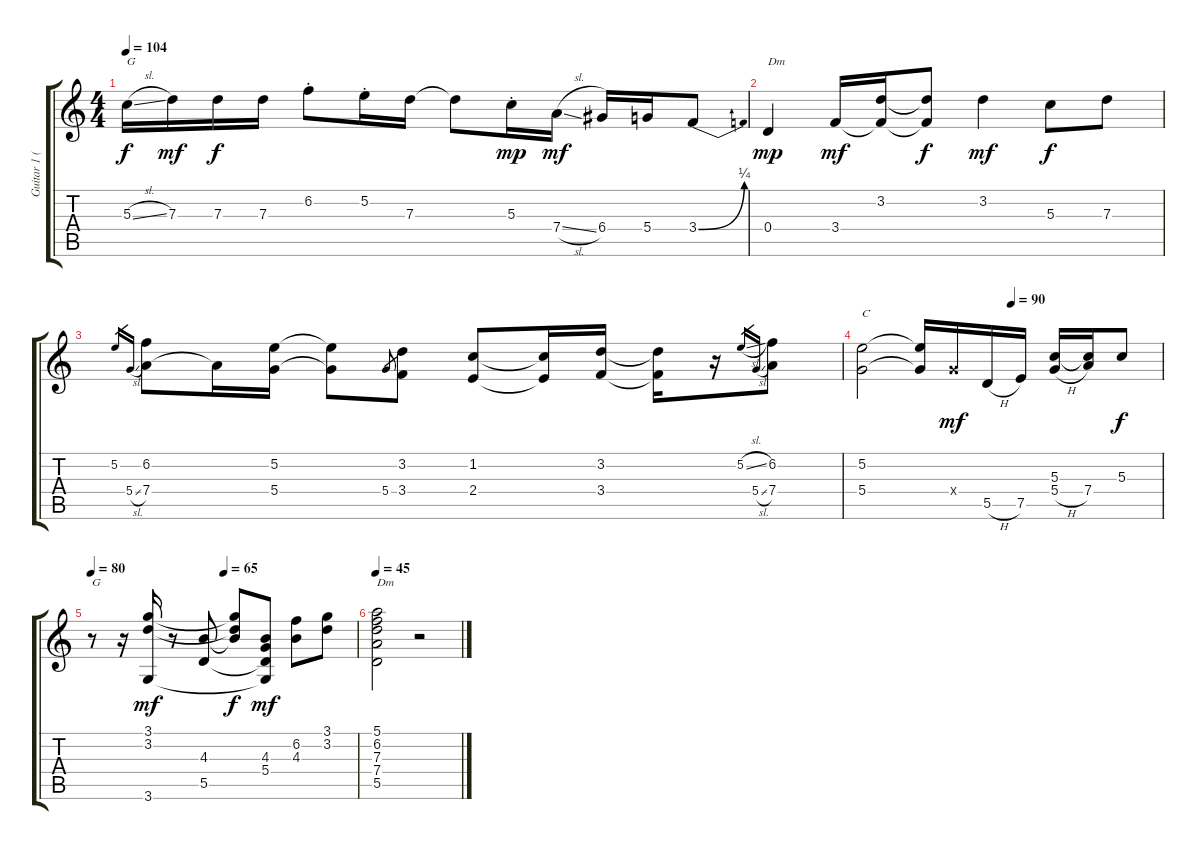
\track ("Guitar 1 (Mark Knopfler)" "Guitar 1 (") {instrument electricguitarjazz}
\staff {score tabs}
\tuning (E4 B3 G3 D3 A2 E2) {hide}
\ts (4 4)
\tempo 104
\clef g2
\ks c
5.3{sl}.16{txt "G" dy f} 7.3.16{dy mf} 7.3.16{dy f} 7.3.16 6.2{st}.8 5.2{st}.16 7.3.16 7.3{t}.8 5.3{st}.16{dy mp} 7.4{sl}.16{dy mf} 6.4.16 5.4.16 3.4{be (bend 0 0 60 1)}.8 |
0.4.4{txt "Dm" dy mp} 3.4.16{dy mf} (3.2 3.4{t}).16 (3.2{t} 3.4{t}).8{dy f} 3.2.4{dy mf} 5.3.8{dy f} 7.3.8 |
5.2.16{gr} 5.4{sl}.16{gr} (6.2 7.4).8 7.4{t}.16 (5.2 5.4).16 (5.2{t} 5.4{t}).8 5.4.8{gr} (3.2 3.4).8 (1.2 2.4).8 (1.2{t} 2.4{t}).16 (3.2 3.4).16 (3.2{t} 3.4{t}).16 r.16 5.2{sl}.16{gr} 5.4{sl}.16{gr} (6.2 7.4).8 |
\tempo (90 0.5)
(5.2 5.4).2{txt "C"} (5.2{t} 5.4{t}).16 5.4{x}.16{dy mf} 5.5{h}.16 7.5.16 (5.3 5.4{h}).16 (5.3{t} 7.4).16 5.3.8{dy f} |
\tempo 80
\tempo (65 0.5)
r.8{txt "G"} r.16 (3.1 3.2 3.6).16{dy mf} r.8 (4.3 5.5).8 (3.1{t} 3.2{t} 4.3{t}).8{dy f} (4.3 5.4 5.5{t} 3.6{t}).8{dy mf} (6.2 4.3).8 (3.1 3.2).8 |
\tempo 45
(5.1 6.2 7.3 7.4 5.5).2{txt "Dm"} r.2
